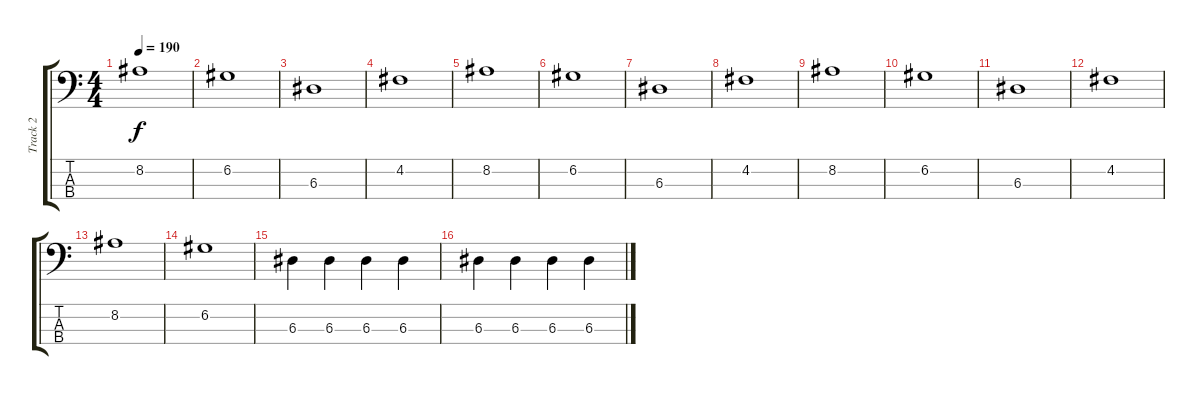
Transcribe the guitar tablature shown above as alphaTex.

\track ("Track 2" "Track 2") {instrument electricbassfinger}
\staff {score tabs}
\tuning (G2 D2 A1 E1) {hide}
\ts (4 4)
\tempo 190
\clef f4
\ks c
8.2.1{dy f} |
6.2.1 |
6.3.1 |
4.2.1 |
8.2.1 |
6.2.1 |
6.3.1 |
4.2.1 |
8.2.1 |
6.2.1 |
6.3.1 |
4.2.1 |
8.2.1 |
6.2.1 |
6.3.4 6.3.4 6.3.4 6.3.4 |
6.3.4 6.3.4 6.3.4 6.3.4
